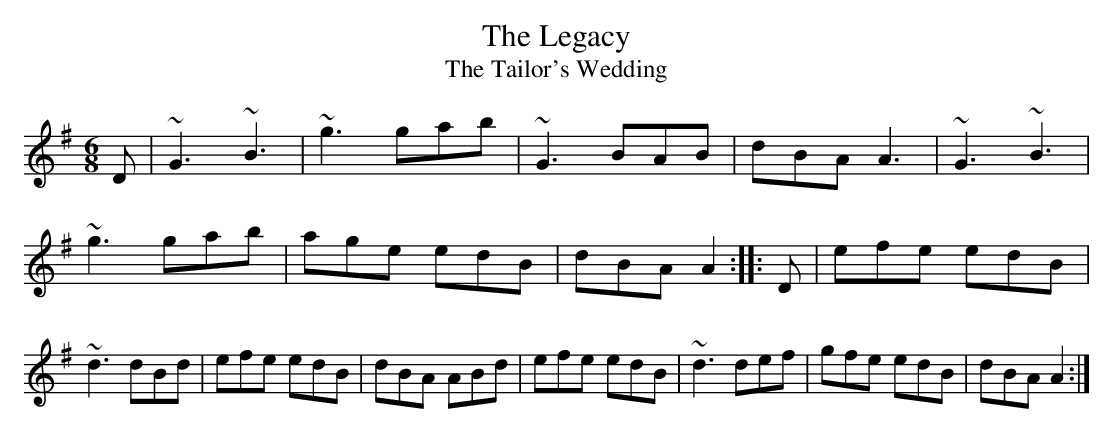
X:1
T:Legacy, The
T:Tailor's Wedding, The
M:6/8
K:G
D|~G3 ~B3|~g3 gab|~G3 BAB|dBA A3|\
~G3 ~B3|~g3 gab|age edB|dBA A2::\
D|efe edB|~d3 dBd|efe edB|dBA ABd|\
efe edB|~d3 def|gfe edB|dBA A2:|
